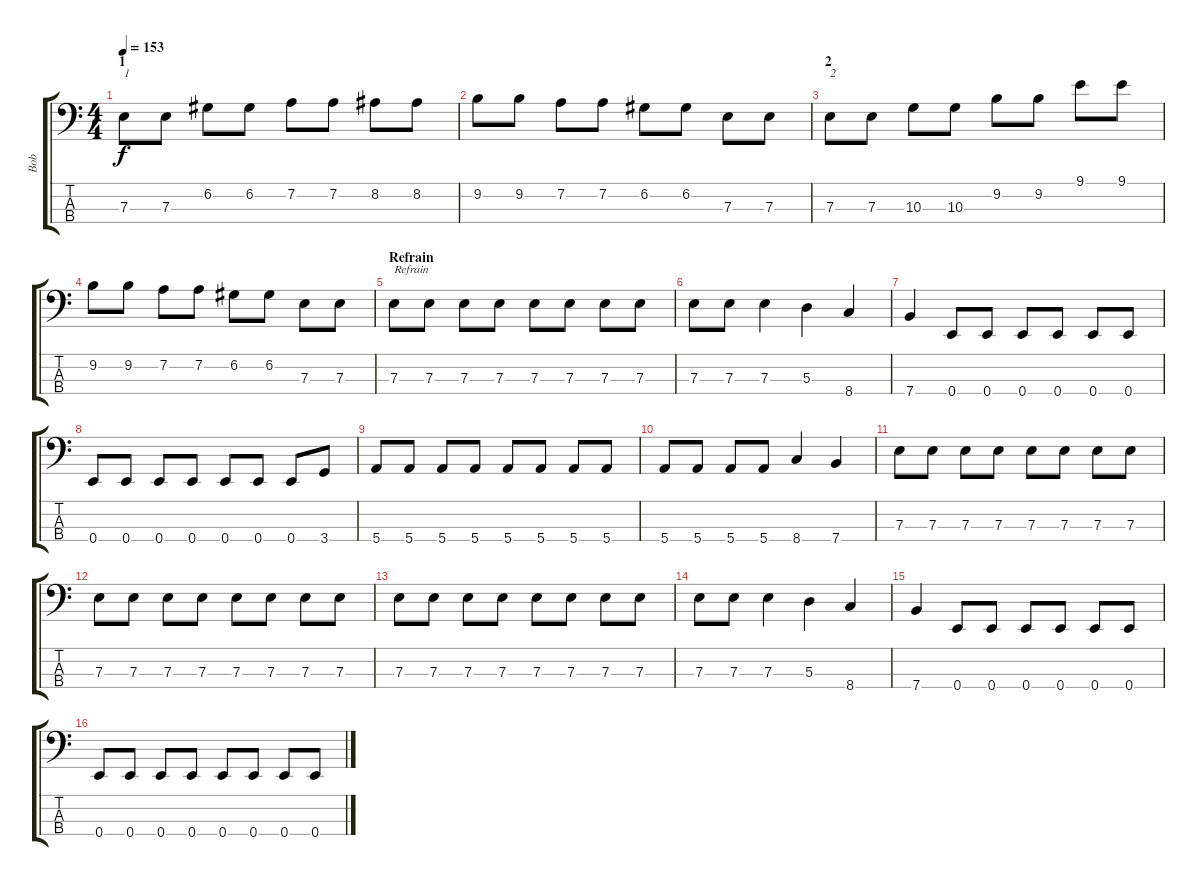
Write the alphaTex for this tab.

\track ("Bob" "Bob") {instrument electricbasspick}
\staff {score tabs}
\tuning (G2 D2 A1 E1) {hide}
\ts (4 4)
\section ("" "1")
\tempo 153
\clef f4
\ks c
7.3.8{txt "1" dy f} 7.3.8 6.2.8 6.2.8 7.2.8 7.2.8 8.2.8 8.2.8 |
9.2.8 9.2.8 7.2.8 7.2.8 6.2.8 6.2.8 7.3.8 7.3.8 |
\section ("" "2")
7.3.8{txt "2"} 7.3.8 10.3.8 10.3.8 9.2.8 9.2.8 9.1.8 9.1.8 |
9.2.8 9.2.8 7.2.8 7.2.8 6.2.8 6.2.8 7.3.8 7.3.8 |
\section ("" "Refrain")
7.3.8{txt "Refrain"} 7.3.8 7.3.8 7.3.8 7.3.8 7.3.8 7.3.8 7.3.8 |
7.3.8 7.3.8 7.3.4 5.3.4 8.4.4 |
7.4.4 0.4.8 0.4.8 0.4.8 0.4.8 0.4.8 0.4.8 |
0.4.8 0.4.8 0.4.8 0.4.8 0.4.8 0.4.8 0.4.8 3.4.8 |
5.4.8 5.4.8 5.4.8 5.4.8 5.4.8 5.4.8 5.4.8 5.4.8 |
5.4.8 5.4.8 5.4.8 5.4.8 8.4.4 7.4.4 |
7.3.8 7.3.8 7.3.8 7.3.8 7.3.8 7.3.8 7.3.8 7.3.8 |
7.3.8 7.3.8 7.3.8 7.3.8 7.3.8 7.3.8 7.3.8 7.3.8 |
7.3.8 7.3.8 7.3.8 7.3.8 7.3.8 7.3.8 7.3.8 7.3.8 |
7.3.8 7.3.8 7.3.4 5.3.4 8.4.4 |
7.4.4 0.4.8 0.4.8 0.4.8 0.4.8 0.4.8 0.4.8 |
0.4.8 0.4.8 0.4.8 0.4.8 0.4.8 0.4.8 0.4.8 0.4.8
